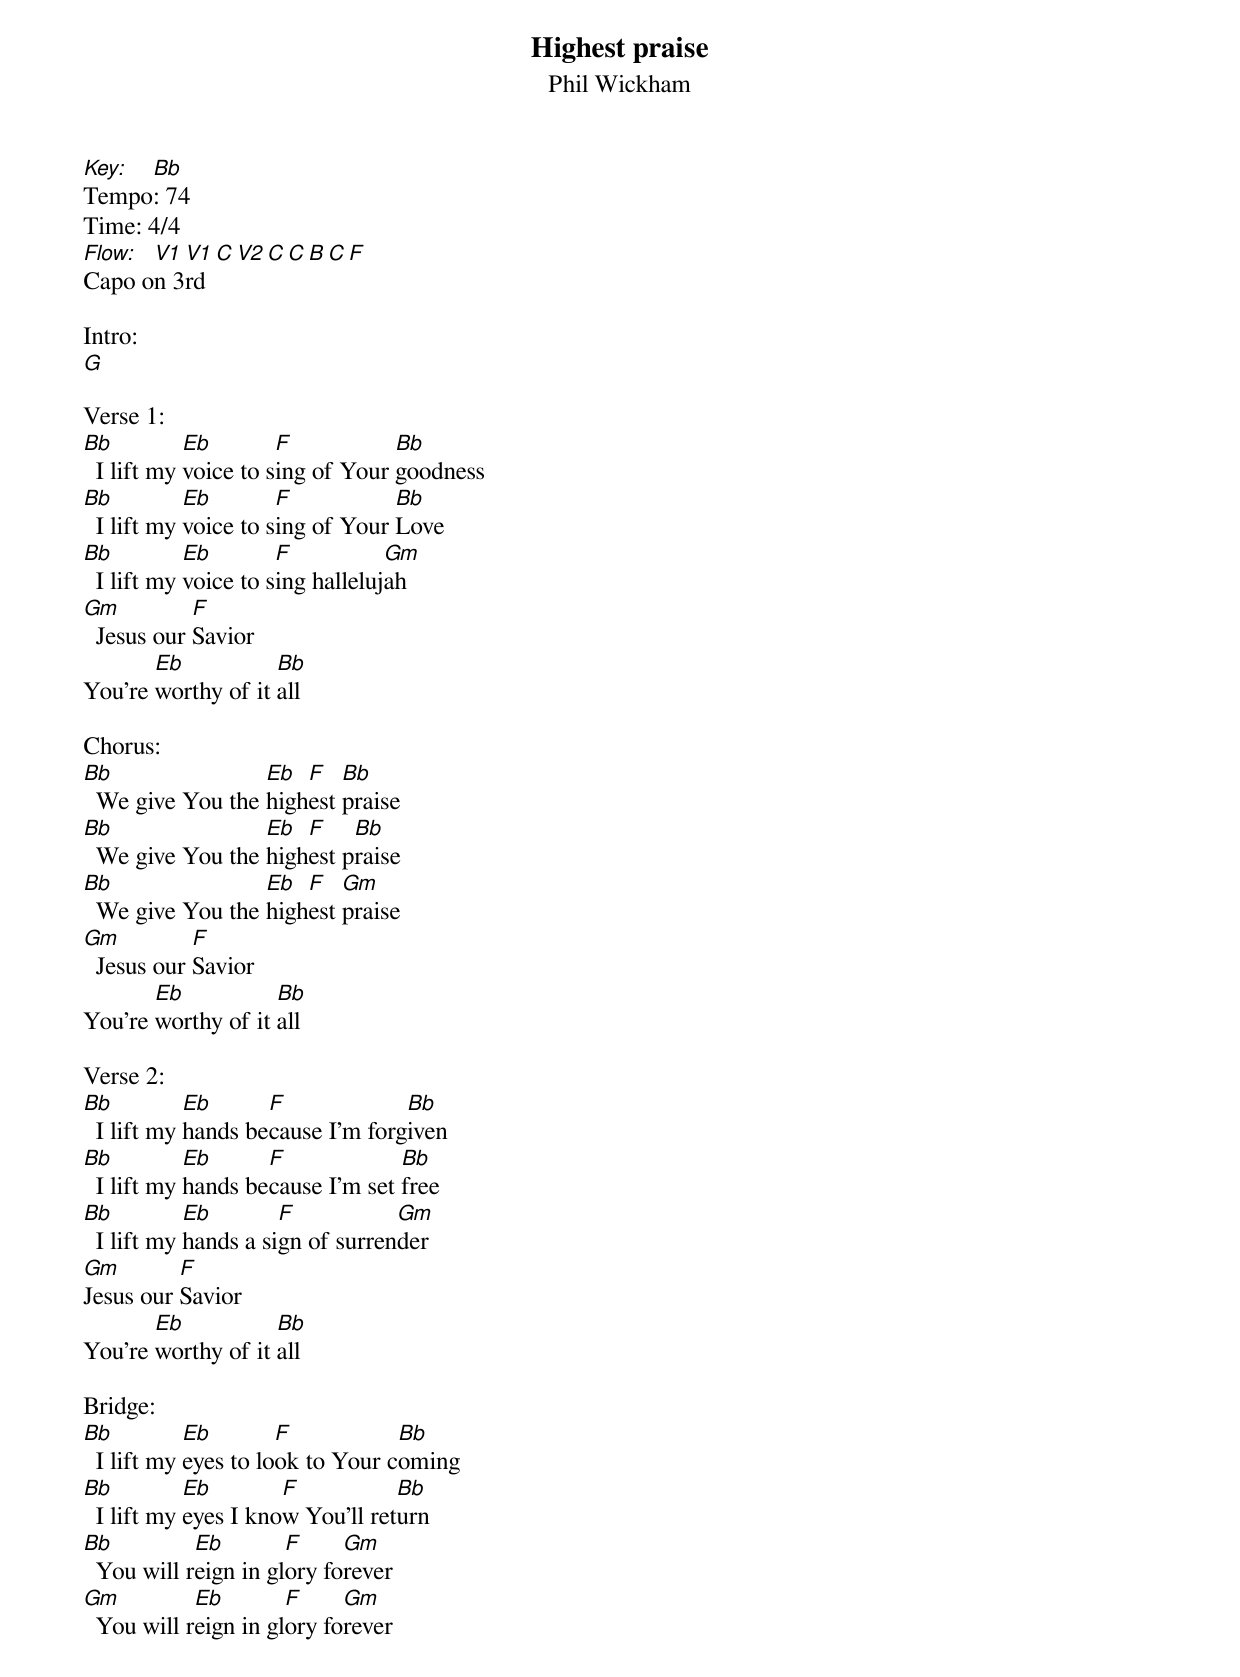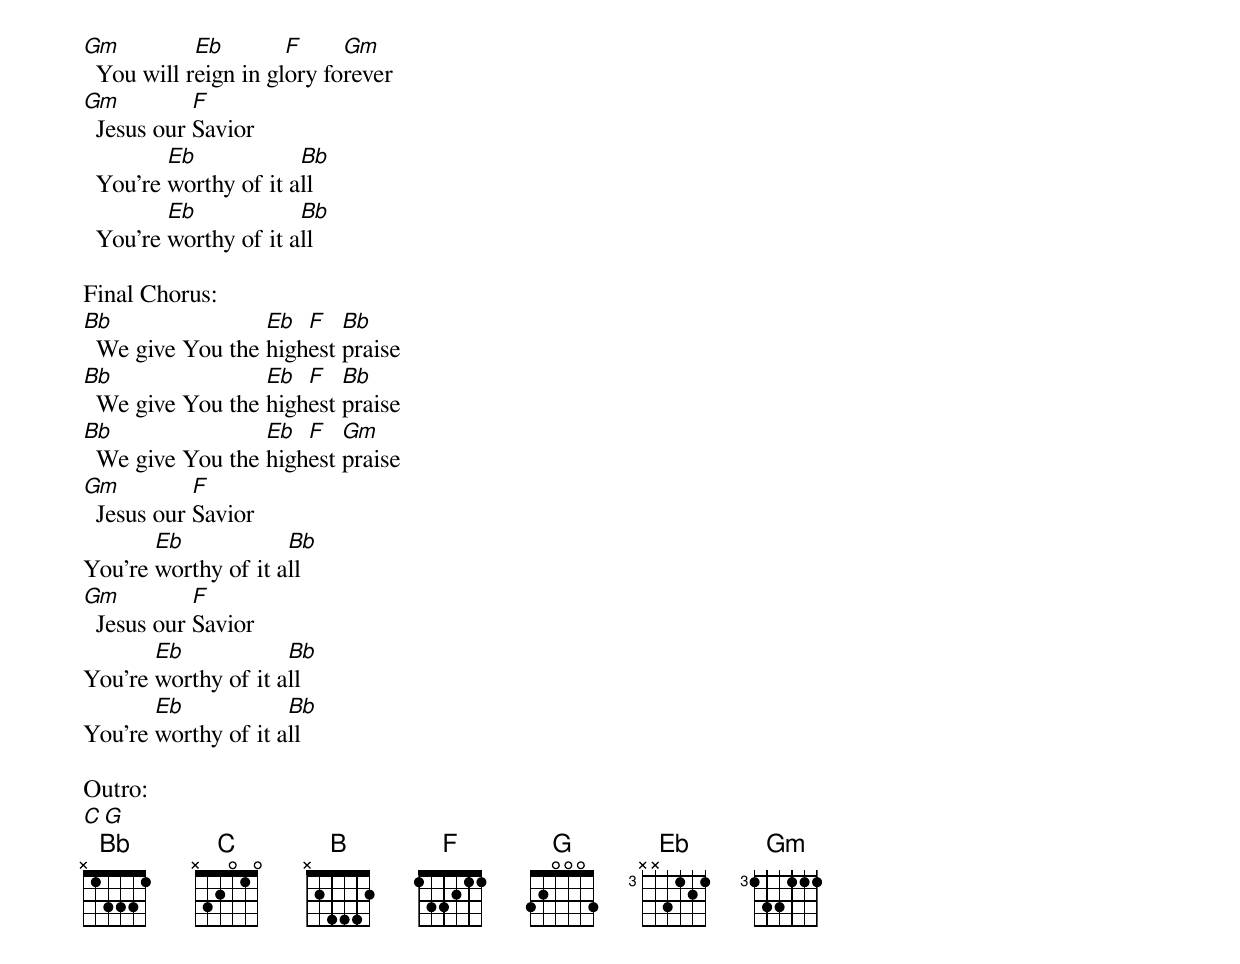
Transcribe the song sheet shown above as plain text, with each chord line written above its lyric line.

Highest praise
Phil Wickham
Key: Bb
Tempo: 74
Time: 4/4
Flow: V1 V1 C V2 C C B C F
Capo on 3rd
CCLI: 7127143

Intro:
G

Verse 1:
Bb          Eb        F           Bb
  I lift my voice to sing of Your goodness
Bb          Eb        F           Bb
  I lift my voice to sing of Your Love
Bb          Eb        F           Gm
  I lift my voice to sing hallelujah
Gm          F
  Jesus our Savior
       Eb           Bb
You're worthy of it all

Chorus:
Bb                Eb  F   Bb
  We give You the highest praise
Bb                Eb  F    Bb
  We give You the highest praise
Bb                Eb  F   Gm
  We give You the highest praise
Gm          F
  Jesus our Savior
       Eb           Bb
You're worthy of it all

Verse 2:
Bb          Eb      F             Bb
  I lift my hands because I'm forgiven
Bb          Eb      F             Bb
  I lift my hands because I'm set free
Bb          Eb        F           Gm
  I lift my hands a sign of surrender
Gm        F
Jesus our Savior
       Eb           Bb
You're worthy of it all

Bridge:
Bb          Eb        F           Bb
  I lift my eyes to look to Your coming
Bb          Eb        F           Bb
  I lift my eyes I know You'll return
Bb          Eb        F     Gm
  You will reign in glory forever
Gm          Eb        F     Gm
  You will reign in glory forever
Gm          Eb        F     Gm
  You will reign in glory forever
Gm          F
  Jesus our Savior
         Eb            Bb
  You're worthy of it all
         Eb            Bb
  You're worthy of it all

Final Chorus:
Bb                Eb  F   Bb
  We give You the highest praise
Bb                Eb  F   Bb
  We give You the highest praise
Bb                Eb  F   Gm
  We give You the highest praise
Gm          F
  Jesus our Savior
       Eb            Bb
You're worthy of it all
Gm          F
  Jesus our Savior
       Eb            Bb
You're worthy of it all
       Eb            Bb
You're worthy of it all

Outro:
C    G
